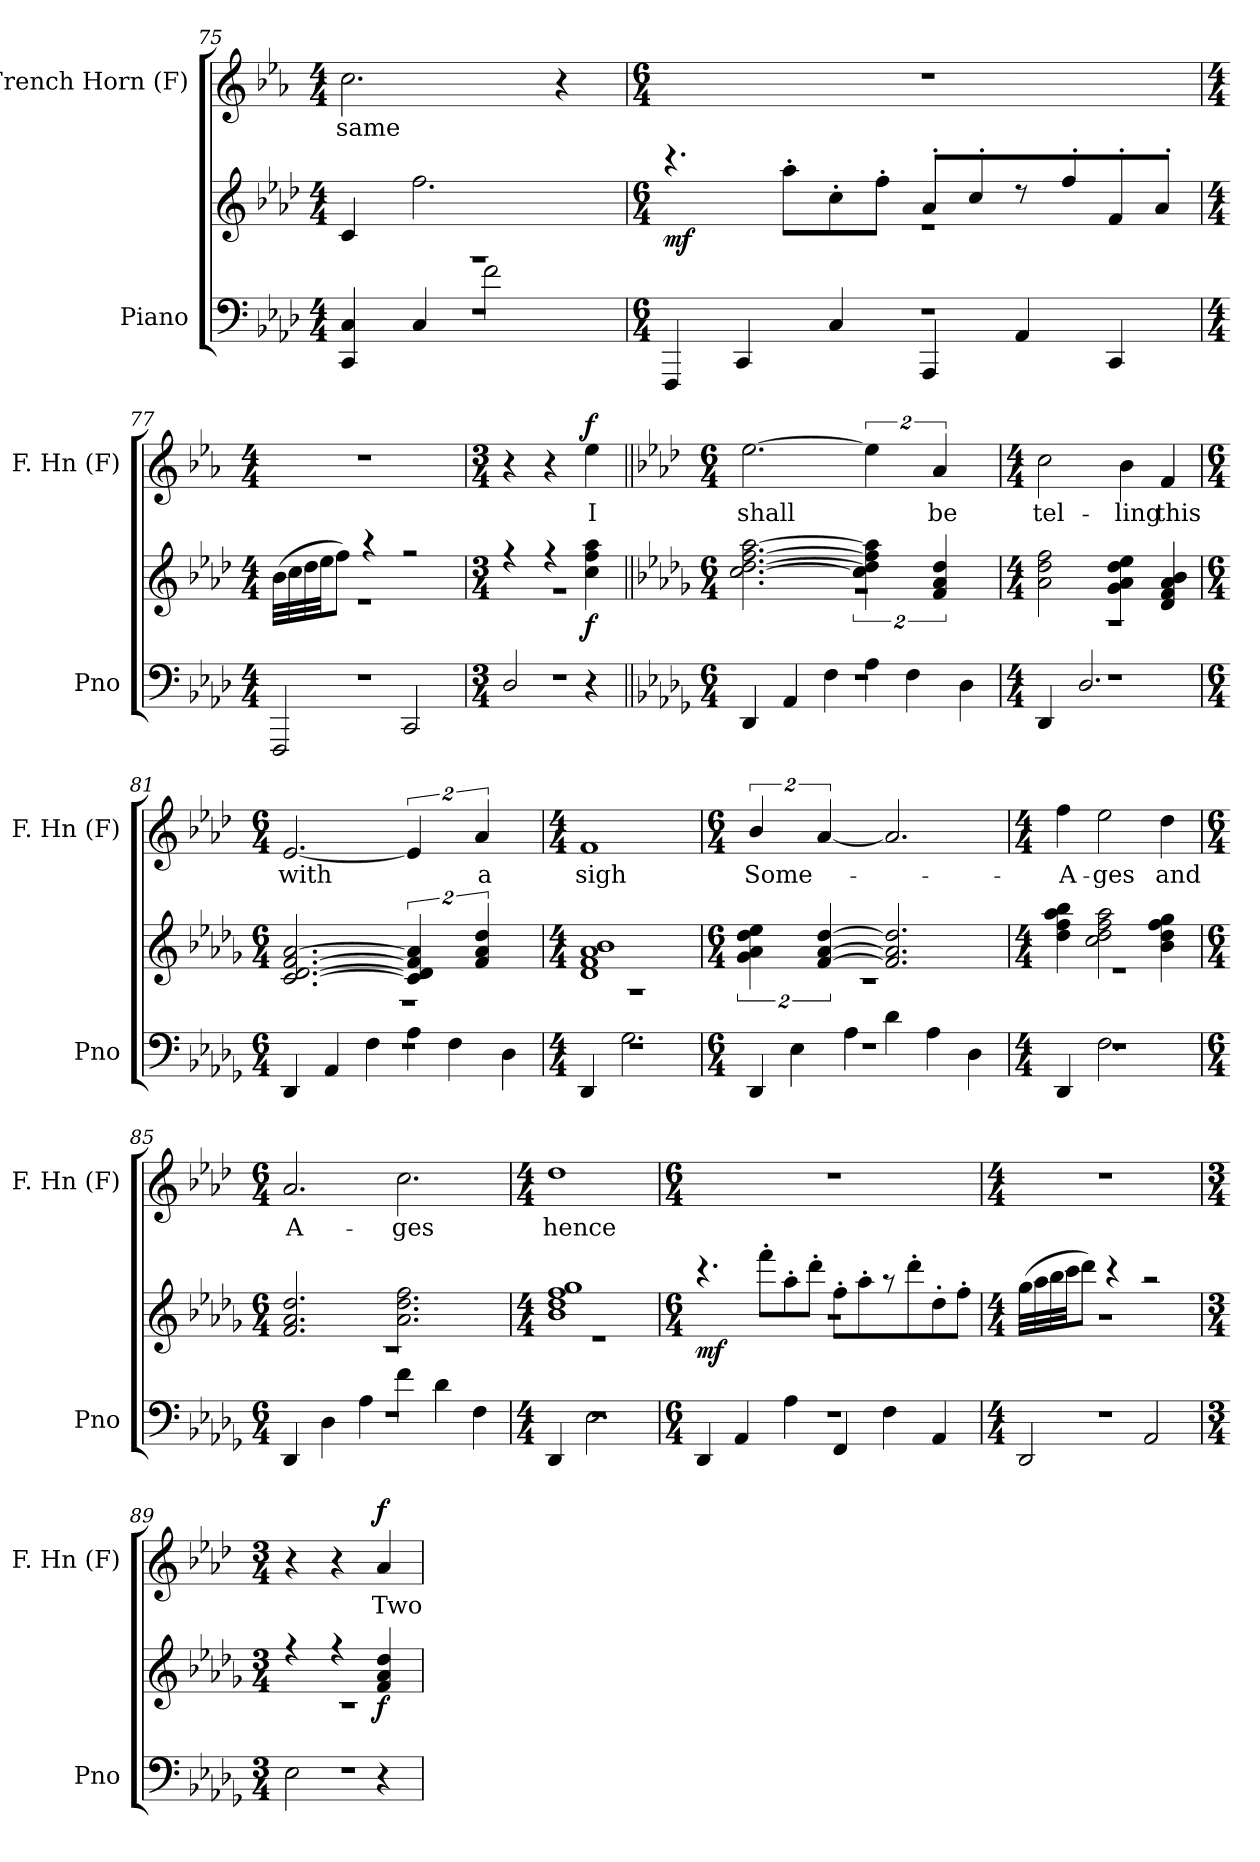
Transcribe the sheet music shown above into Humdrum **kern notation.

**kern	**kern	**dynam	**kern	**text	**dynam
*part2	*part2	*part2	*part1	*part1	*part1
*staff3	*staff2	*staff2/3	*staff1	*staff1	*staff1
*I"Piano	*	*	*I"French Horn (F)	*	*
*I'Pno	*	*	*I'F. Hn (F)	*	*
*clefF4	*clefG2	*	*clefG2	*	*
*	*	*	*ITrd4c7	*	*
*k[b-e-a-d-]	*k[b-e-a-d-]	*	*k[b-e-a-d-]	*	*
*f:	*f:	*	*f:	*	*
*M4/4	*M4/4	*	*M4/4	*	*
=75	=75	=75	=75	=75	=75
*^	*^	*	*	*	*
*	*^	*	*	*	*	*	*
!	!	!	!	!	!	!	!LO:LY:b	!
1r	4C/ 4CC/	1r	4c/	1r	.	2.f\	same	.
.	4C/	.	2.ff\	.	.	.	.	.
.	2f\	.	.	.	.	.	.	.
.	.	.	.	.	.	4r	.	.
=76	=76	=76	=76	=76	=76	=76	=76	=76
*M6/4	*	*	*M6/4	*	*	*M6/4	*	*
!	!	!	!	!	!LO:DY:b	!	!	!
1.r	4FFF/	1.r	4.r	1.r	mf	1.r	.	.
.	4CC/	.	.	.	.	.	.	.
.	.	.	8aa-'>\L	.	.	.	.	.
.	4C/	.	8cc'>\	.	.	.	.	.
.	.	.	8ff'>\J	.	.	.	.	.
.	4AAA-/	.	8a-'</L	.	.	.	.	.
.	.	.	8cc'</	.	.	.	.	.
.	4AA-/	.	8r	.	.	.	.	.
.	.	.	8ff'</	.	.	.	.	.
.	4CC/	.	8f'</	.	.	.	.	.
.	.	.	8a-'</J	.	.	.	.	.
!!LO:LB:g=z
=77	=77	=77	=77	=77	=77	=77	=77	=77
*M4/4	*	*	*M4/4	*	*	*M4/4	*	*
1r	2FFF/	1r	(32b-\LLL	1r	.	1r	.	.
.	.	.	32cc\	.	.	.	.	.
.	.	.	32dd-\	.	.	.	.	.
.	.	.	32ee-\JJ	.	.	.	.	.
.	.	.	8ff\J)	.	.	.	.	.
.	.	.	4r	.	.	.	.	.
.	2CC/	.	2r	.	.	.	.	.
=78	=78	=78	=78	=78	=78	=78	=78	=78
*M3/4	*	*	*M3/4	*	*	*M3/4	*	*
2.r	2D-/	2.r	4r	2.r	.	4r	.	.
.	.	.	4r	.	.	4r	.	.
!	!	!	!	!	!LO:DY:b	!	!LO:LY:b	!LO:DY:b
.	4r	.	4aa-\ 4ff\ 4cc\	.	f	4a-\	I	f
=79||	=79||	=79||	=79||	=79||	=79||	=79||	=79||	=79||
*k[b-e-a-d-g-]	*	*	*k[b-e-a-d-g-]	*	*	*k[b-e-a-d-g-]	*	*
*D-:	*	*	*D-:	*	*	*D-:	*	*
*M6/4	*	*	*M6/4	*	*	*M6/4	*	*
!	!	!	!	!	!	!	!LO:LY:b	!
1.r	4DD-/	1.r	[>2.aa-\ [>2.ff\ [>2.dd-\ [<2.cc\	1.r	.	[>2.a-\	shall	.
.	4AA-/	.	.	.	.	.	.	.
.	4F\	.	.	.	.	.	.	.
.	4A-\	.	8%3aa-\] 8%3ff\] 8%3dd-\] 8%3cc\]	.	.	8%3a-\]	.	.
.	4F\	.	.	.	.	.	.	.
!	!	!	!	!	!	!	!LO:LY:b	!
.	.	.	8%3dd-/ 8%3a-/ 8%3f/	.	.	8%3d-/	be	.
.	4D-\	.	.	.	.	.	.	.
=80	=80	=80	=80	=80	=80	=80	=80	=80
*M4/4	*	*	*M4/4	*	*	*M4/4	*	*
!	!	!	!	!	!	!	!LO:LY:b	!
1r	4DD-/	1r	2ff\ 2dd-\ 2a-\	1r	.	2f\	tel-	.
.	2.D-/	.	.	.	.	.	.	.
!	!	!	!	!	!	!	!LO:LY:b	!
.	.	.	4ee-\ 4dd-\ 4a-\ 4g-\	.	.	4e-\	-ling	.
!	!	!	!	!	!	!	!LO:LY:b	!
.	.	.	4b-/ 4a-/ 4f/ 4d-/	.	.	4B-/	this	.
=81	=81	=81	=81	=81	=81	=81	=81	=81
*M6/4	*	*	*M6/4	*	*	*M6/4	*	*
!	!	!	!	!	!	!	!LO:LY:b	!
1.r	4DD-/	1.r	[>2.a-/ [>2.f/ [>2.d-/ [<2.c/	1.r	.	[<2.A-/	with	.
.	4AA-/	.	.	.	.	.	.	.
.	4F\	.	.	.	.	.	.	.
.	4A-\	.	8%3a-/] 8%3f/] 8%3d-/] 8%3c/]	.	.	8%3A-/]	.	.
.	4F\	.	.	.	.	.	.	.
!	!	!	!	!	!	!	!LO:LY:b	!
.	.	.	8%3dd-/ 8%3a-/ 8%3f/	.	.	8%3d-/	a	.
.	4D-\	.	.	.	.	.	.	.
!!LO:PB:g=z
=82	=82	=82	=82	=82	=82	=82	=82	=82
*M4/4	*	*	*M4/4	*	*	*M4/4	*	*
!	!	!	!	!	!	!	!LO:LY:b	!
1r	4DD-/	1r	1b- 1a- 1f 1d-	1r	.	1B-	sigh	.
.	2.G-\	.	.	.	.	.	.	.
=83	=83	=83	=83	=83	=83	=83	=83	=83
*M6/4	*	*	*M6/4	*	*	*M6/4	*	*
!	!	!	!	!	!	!	!LO:LY:b	!
1.r	4DD-/	1.r	8%3ee-\ 8%3dd-\ 8%3a-\ 8%3g-\	1.r	.	8%3e-/	Some-	.
.	4E-\	.	.	.	.	.	.	.
.	.	.	[8%3dd-/ [<8%3a-/ [<8%3f/	.	.	[8%3d-/	.	.
.	4A-\	.	.	.	.	.	.	.
.	4d-\	.	2.dd-/] 2.a-/] 2.f/]	.	.	2.d-/]	.	.
.	4A-\	.	.	.	.	.	.	.
.	4D-\	.	.	.	.	.	.	.
=84	=84	=84	=84	=84	=84	=84	=84	=84
*M4/4	*	*	*M4/4	*	*	*M4/4	*	*
!	!	!	!	!	!	!	!LO:LY:b	!
1r	4DD-/	1r	4bb-\ 4aa-\ 4ff\ 4dd-\	1r	.	4b-\	A-	.
!	!	!	!	!	!	!	!LO:LY:b	!
.	2.F\	.	2aa-\ 2ff\ 2dd-\ 2cc\	.	.	2a-\	-ges	.
!	!	!	!	!	!	!	!LO:LY:b	!
.	.	.	4gg-\ 4ff\ 4dd-\ 4b-\	.	.	4g-\	and	.
=85	=85	=85	=85	=85	=85	=85	=85	=85
*M6/4	*	*	*M6/4	*	*	*M6/4	*	*
!	!	!	!	!	!	!	!LO:LY:b	!
1.r	4DD-/	1.r	2.dd-/ 2.a-/ 2.f/	1.r	.	2.d-/	A-	.
.	4D-\	.	.	.	.	.	.	.
.	4A-\	.	.	.	.	.	.	.
!	!	!	!	!	!	!	!LO:LY:b	!
.	4f\	.	2.ff\ 2.dd-\ 2.a-\	.	.	2.f\	-ges	.
.	4d-\	.	.	.	.	.	.	.
.	4F\	.	.	.	.	.	.	.
=86	=86	=86	=86	=86	=86	=86	=86	=86
*M4/4	*	*	*M4/4	*	*	*M4/4	*	*
!	!	!	!	!	!	!	!LO:LY:b	!
1r	4DD-/	1r	1gg- 1ff 1dd- 1b-	1r	.	1g-	hence	.
.	2.E-\	.	.	.	.	.	.	.
!!LO:LB:g=z
=87	=87	=87	=87	=87	=87	=87	=87	=87
*M6/4	*	*	*M6/4	*	*	*M6/4	*	*
!	!	!	!	!	!LO:DY:b	!	!	!
1.r	4DD-/	1.r	4.r	1.r	mf	1.r	.	.
.	4AA-/	.	.	.	.	.	.	.
.	.	.	8fff'>\L	.	.	.	.	.
.	4A-\	.	8aa-'>\	.	.	.	.	.
.	.	.	8ddd-'>\J	.	.	.	.	.
.	4FF/	.	8ff'>\L	.	.	.	.	.
.	.	.	8aa-'>\	.	.	.	.	.
.	4F\	.	8r	.	.	.	.	.
.	.	.	8ddd-'>\	.	.	.	.	.
.	4AA-/	.	8dd-'>\	.	.	.	.	.
.	.	.	8ff'>\J	.	.	.	.	.
=88	=88	=88	=88	=88	=88	=88	=88	=88
*M4/4	*	*	*M4/4	*	*	*M4/4	*	*
1r	2DD-/	1r	(32gg-\LLL	1r	.	1r	.	.
.	.	.	32aa-\	.	.	.	.	.
.	.	.	32bb-\	.	.	.	.	.
.	.	.	32ccc\JJ	.	.	.	.	.
.	.	.	8ddd-\J)	.	.	.	.	.
.	.	.	4r	.	.	.	.	.
.	2AA-/	.	2r	.	.	.	.	.
=89	=89	=89	=89	=89	=89	=89	=89	=89
*M3/4	*	*	*M3/4	*	*	*M3/4	*	*
2.r	2E-\	2.r	4r	2.r	.	4r	.	.
.	.	.	4r	.	.	4r	.	.
!	!	!	!	!	!LO:DY:b	!	!LO:LY:b	!LO:DY:b
.	4r	.	4dd-/ 4a-/ 4f/	.	f	4d-/	Two	f
*v	*v	*v	*	*	*	*	*	*
*	*v	*v	*	*	*	*
=	=	=	=	=	=
*-	*-	*-	*-	*-	*-
